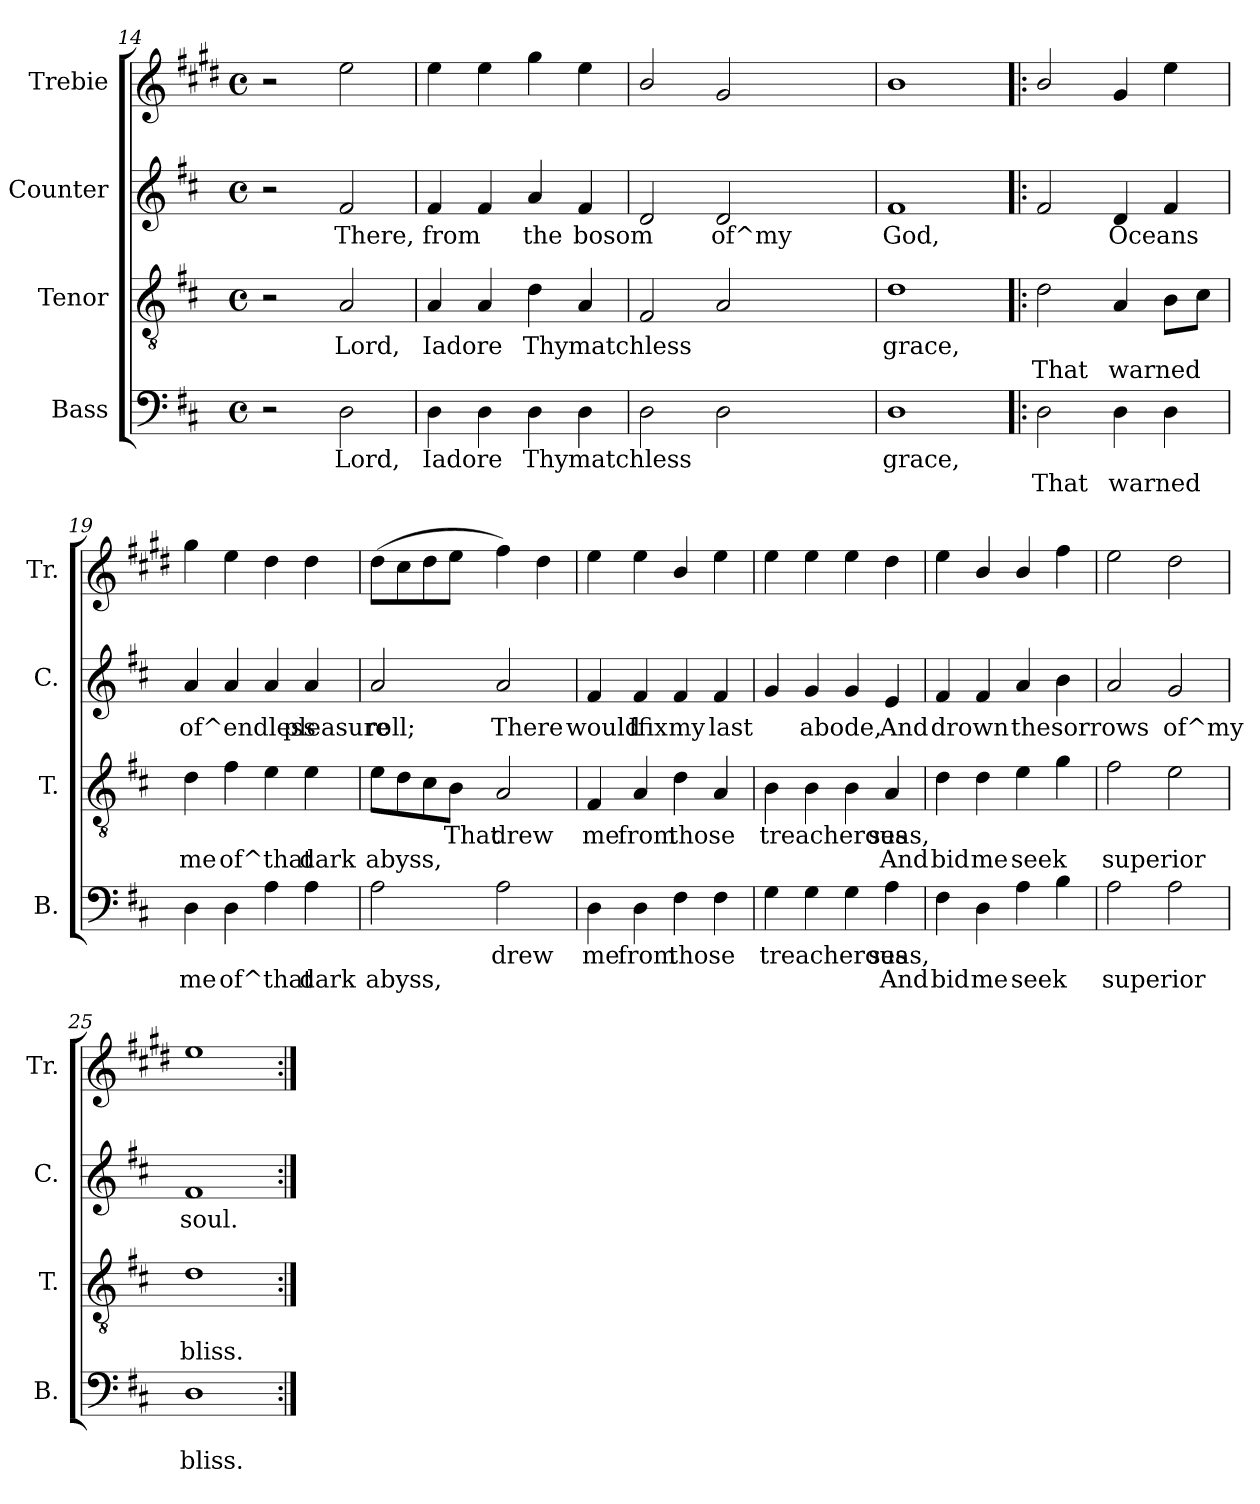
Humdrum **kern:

**kern	**text	**text	**kern	**text	**text	**kern	**text	**kern
*part4	*part4	*part4	*part3	*part3	*part3	*part2	*part2	*part1
*staff4	*staff4	*staff4	*staff3	*staff3	*staff3	*staff2	*staff2	*staff1
*I"Bass	*	*	*I"Tenor	*	*	*I"Counter	*	*I"Trebie
*I'B.	*	*	*I'T.	*	*	*I'C.	*	*I'Tr.
*clefF4	*	*	*clefGv2	*	*	*clefG2	*	*clefG2
*	*	*	*	*	*	*	*	*ITrd1c2
*k[f#c#]	*	*	*k[f#c#]	*	*	*k[f#c#]	*	*k[f#c#]
*D:	*	*	*D:	*	*	*D:	*	*D:
*M4/4	*	*	*M4/4	*	*	*M4/4	*	*M4/4
*met(c)	*	*	*met(c)	*	*	*met(c)	*	*met(c)
=14	=14	=14	=14	=14	=14	=14	=14	=14
2r	.	.	2r	.	.	2r	.	2r
!	!LO:LY:a:rj	!	!	!LO:LY:b:rj	!	!	!LO:LY:b:rj	!
2D\	Lord,	.	2A/	Lord,	.	2f#/	There,	2dd\
=15	=15	=15	=15	=15	=15	=15	=15	=15
!	!LO:LY:a:rj	!	!	!LO:LY:b:rj	!	!	!LO:LY:b:rj	!
4D\	Iadore	.	4A/	Iadore	.	4f#/	from	4dd>\
!	!LO:LY:a:rj	!	!	!LO:LY:b:rj	!	!	!LO:LY:b:rj	!
4D\	.	.	4A/	.	.	4f#/	.	4dd\
!	!LO:LY:a:rj	!	!	!LO:LY:b:rj	!	!	!LO:LY:b:rj	!
4D\	Thy	.	4d\	Thy	.	4a/	the	4ff#\
!	!LO:LY:a:rj	!	!	!LO:LY:b:rj	!	!	!LO:LY:b:rj	!
4D\	matchless	.	4A/	matchless	.	4f#/	bosom	4dd\
=16	=16	=16	=16	=16	=16	=16	=16	=16
!	!LO:LY:a:rj	!	!	!LO:LY:b:rj	!	!	!LO:LY:b:rj	!
2D\	.	.	2F#/	.	.	2d/	.	2a/
!	!LO:LY:a:rj	!	!	!LO:LY:b:rj	!	!	!LO:LY:b:rj	!
2D\	.	.	2A/	.	.	2d/	of^my	2f#/
=17	=17	=17	=17	=17	=17	=17	=17	=17
!	!LO:LY:a:rj	!	!	!LO:LY:b:rj	!	!	!LO:LY:b:rj	!
1D	grace,	.	1d	grace,	.	1f#	God,	1a
=18!|:	=18!|:	=18!|:	=18!|:	=18!|:	=18!|:	=18!|:	=18!|:	=18!|:
!	!LO:LY:a:rj	!LO:LY:b:rj	!	!LO:LY:b:rj	!LO:LY:b:rj	!	!LO:LY:b:rj	!
2D\	.	That	2d\	.	That	2f#/	.	2a/
!	!LO:LY:a:rj	!LO:LY:b:rj	!	!LO:LY:b:rj	!LO:LY:b:rj	!	!LO:LY:b:rj	!
4D\	.	warned	4A/	.	warned	4d/	Oceans	4f#/
!	!LO:LY:a:rj	!LO:LY:b:rj	!	!LO:LY:b:rj	!LO:LY:b:rj	!	!LO:LY:b:rj	!
4D\	.	.	8B\L	.	.	4f#/	.	4dd\
!	!	!	!	!LO:LY:b:rj	!LO:LY:b:rj	!	!	!
.	.	.	8c#\J	.	.	.	.	.
=19	=19	=19	=19	=19	=19	=19	=19	=19
!	!LO:LY:a:rj	!LO:LY:b:rj	!	!LO:LY:b:rj	!LO:LY:b:rj	!	!LO:LY:b:rj	!
4D\	.	me	4d\	.	me	4a/	of^endless	4ff#\
!	!LO:LY:a:rj	!LO:LY:b:rj	!	!LO:LY:b:rj	!LO:LY:b:rj	!	!LO:LY:b:rj	!
4D\	.	of^that	4f#\	.	of^that	4a/	.	4dd\
!	!LO:LY:a:rj	!LO:LY:b:rj	!	!LO:LY:b:rj	!LO:LY:b:rj	!	!LO:LY:b:rj	!
4A\	.	.	4e\	.	.	4a/	.	4cc#\
!	!LO:LY:a:rj	!LO:LY:b:rj	!	!LO:LY:b:rj	!LO:LY:b:rj	!	!LO:LY:b:rj	!
4A\	.	dark	4e\	.	dark	4a/	pleasure	4cc#\
=20	=20	=20	=20	=20	=20	=20	=20	=20
!	!LO:LY:a:rj	!LO:LY:b:rj	!	!LO:LY:b:rj	!LO:LY:b:rj	!	!LO:LY:b:rj	!
2A\	.	abyss,	8e\L	.	abyss,	2a/	roll;	(>8cc#\L
!	!	!	!	!LO:LY:b:rj	!LO:LY:b:rj	!	!	!
.	.	.	8d\	.	.	.	.	8b\
!	!	!	!	!LO:LY:b:rj	!LO:LY:b:rj	!	!	!
.	.	.	8c#\	.	.	.	.	8cc#\
!	!	!	!	!LO:LY:b:rj	!LO:LY:b:rj	!	!	!
.	.	.	8B\J	That	.	.	.	8dd\J
!	!LO:LY:a:rj	!LO:LY:b:rj	!	!LO:LY:b:rj	!LO:LY:b:rj	!	!LO:LY:b:rj	!
2A\	drew	.	2A/	drew	.	2a/	There	4ee\)
.	.	.	.	.	.	.	.	4cc#\
=21	=21	=21	=21	=21	=21	=21	=21	=21
!	!LO:LY:a:rj	!	!	!LO:LY:b:rj	!	!	!LO:LY:b:rj	!
4D\	me	.	4F#/	me	.	4f#/	would	4dd\
!	!LO:LY:a:rj	!	!	!LO:LY:b:rj	!	!	!LO:LY:b:rj	!
4D\	from	.	4A/	from	.	4f#/	Ifix	4dd\
!	!LO:LY:a:rj	!	!	!LO:LY:b:rj	!	!	!LO:LY:b:rj	!
4F#\	those	.	4d\	those	.	4f#/	my	4a/
!	!LO:LY:a:rj	!	!	!LO:LY:b:rj	!	!	!LO:LY:b:rj	!
4F#\	.	.	4A/	.	.	4f#/	last	4dd\
=22	=22	=22	=22	=22	=22	=22	=22	=22
!	!LO:LY:a:rj	!LO:LY:b:rj	!	!LO:LY:b:rj	!LO:LY:b:rj	!	!LO:LY:b:rj	!
4G\	treacherous	.	4B\	treacherous	.	4g/	.	4dd\
!	!LO:LY:a:rj	!LO:LY:b:rj	!	!LO:LY:b:rj	!LO:LY:b:rj	!	!LO:LY:b:rj	!
4G\	.	.	4B\	.	.	4g/	abode,	4dd\
!	!LO:LY:a:rj	!LO:LY:b:rj	!	!LO:LY:b:rj	!LO:LY:b:rj	!	!LO:LY:b:rj	!
4G\	.	.	4B\	.	.	4g/	.	4dd\
!	!LO:LY:a:rj	!LO:LY:b:rj	!	!LO:LY:b:rj	!LO:LY:b:rj	!	!LO:LY:b:rj	!
4A\	seas,	And	4A/	seas,	And	4e/	And	4cc#\
=23	=23	=23	=23	=23	=23	=23	=23	=23
!	!LO:LY:a:rj	!LO:LY:b:rj	!	!LO:LY:b:rj	!LO:LY:b:rj	!	!LO:LY:b:rj	!
4F#\	.	bid	4d\	.	bid	4f#/	drown	4dd\
!	!LO:LY:a:rj	!LO:LY:b:rj	!	!LO:LY:b:rj	!LO:LY:b:rj	!	!LO:LY:b:rj	!
4D\	.	me	4d\	.	me	4f#/	.	4a/
!	!LO:LY:a:rj	!LO:LY:b:rj	!	!LO:LY:b:rj	!LO:LY:b:rj	!	!LO:LY:b:rj	!
4A\	.	seek	4e\	.	seek	4a/	the	4a/
!	!LO:LY:a:rj	!LO:LY:b:rj	!	!LO:LY:b:rj	!LO:LY:b:rj	!	!LO:LY:b:rj	!
4B\	.	.	4g\	.	.	4b\	sorrows	4ee\
=24	=24	=24	=24	=24	=24	=24	=24	=24
!	!LO:LY:a:rj	!LO:LY:b:rj	!	!LO:LY:b:rj	!LO:LY:b:rj	!	!LO:LY:b:rj	!
2A\	.	superior	2f#\	.	superior	2a/	.	2dd\
!	!LO:LY:a:rj	!LO:LY:b:rj	!	!LO:LY:b:rj	!LO:LY:b:rj	!	!LO:LY:b:rj	!
2A\	.	.	2e\	.	.	2g/	of^my	2cc#\
=25	=25	=25	=25	=25	=25	=25	=25	=25
!	!LO:LY:a:rj	!LO:LY:b:rj	!	!LO:LY:b:rj	!LO:LY:b:rj	!	!LO:LY:b:rj	!
1D	.	bliss.	1d	.	bliss.	1f#	soul.	1dd
=:|!	=:|!	=:|!	=:|!	=:|!	=:|!	=:|!	=:|!	=:|!
*-	*-	*-	*-	*-	*-	*-	*-	*-
